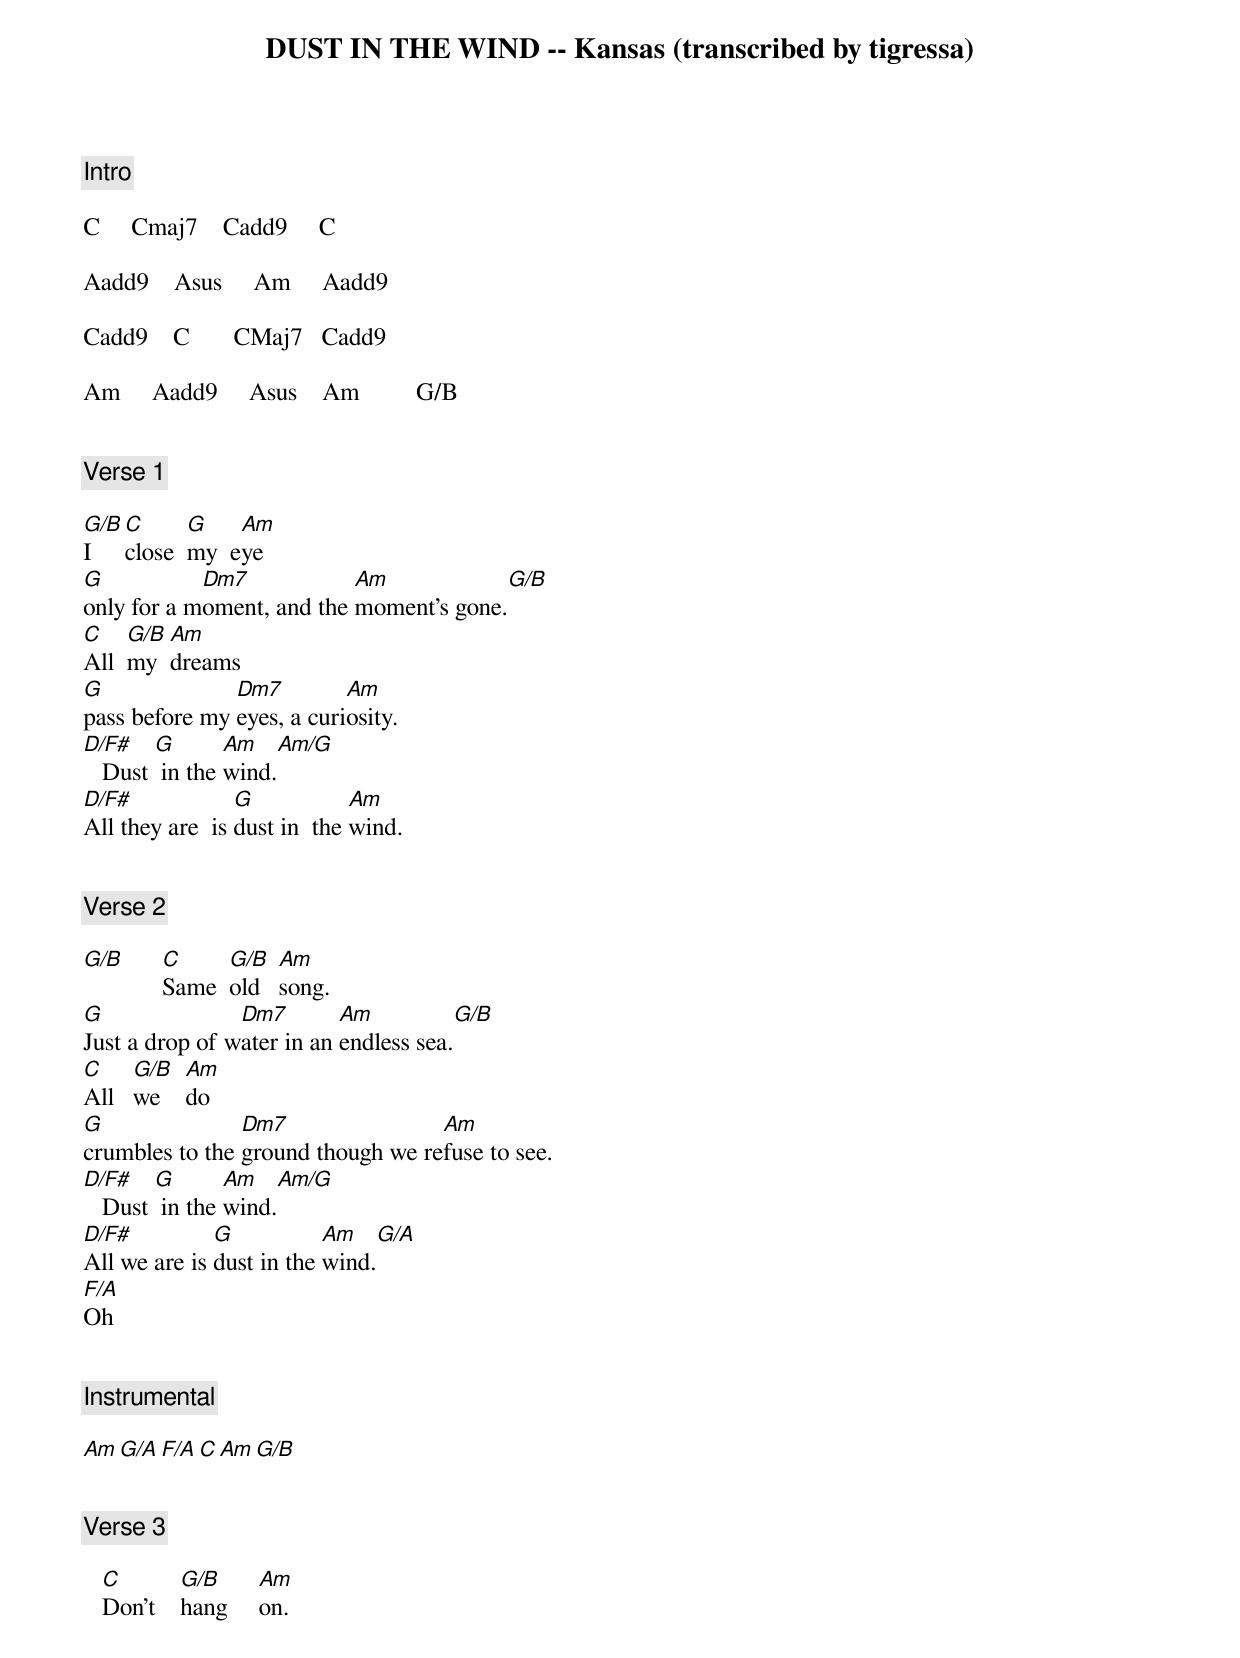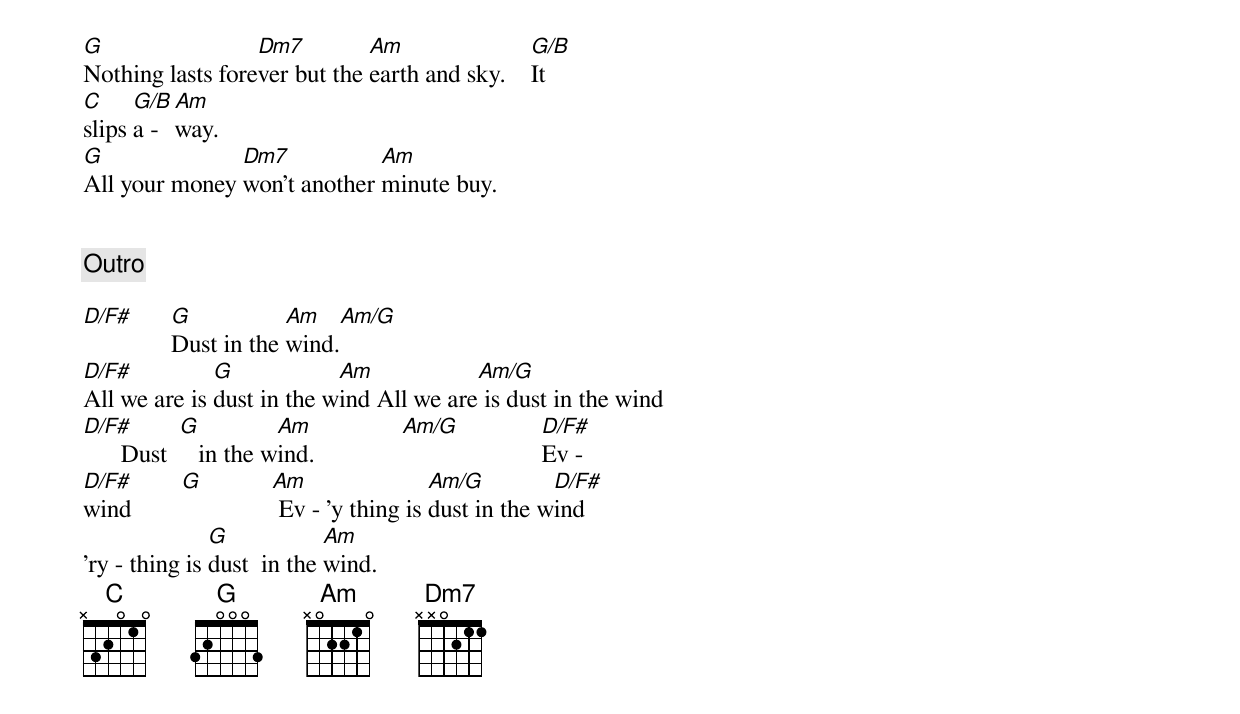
DUST IN THE WIND -- Kansas (transcribed by tigressa)


[Intro]

C     Cmaj7    Cadd9     C

Aadd9    Asus     Am     Aadd9

Cadd9    C       CMaj7   Cadd9

Am     Aadd9     Asus    Am         G/B


[Verse 1]

G/B  C      G    Am
I    close  my  eye
G           Dm7            Am              G/B
only for a moment, and the moment's gone.
C    G/B Am
All  my  dreams
G              Dm7         Am
pass before my eyes, a curiosity.
D/F#    G       Am      Am/G
   Dust  in the wind.
D/F#             G            Am
All they are  is dust in  the wind.


[Verse 2]

G/B   C     G/B   Am
      Same  old   song.
G               Dm7        Am             G/B
Just a drop of water in an endless sea.
C     G/B   Am
All   we    do
G               Dm7                Am
crumbles to the ground though we refuse to see.
D/F#    G       Am      Am/G
   Dust  in the wind.
D/F#          G           Am           G/A
All we are is dust in the wind.
F/A
Oh


[Instrumental]

Am    G/A      F/A            C           Am         G/B


[Verse 3]

   C        G/B      Am
   Don't    hang     on.
G                 Dm7         Am                G/B
Nothing lasts forever but the earth and sky.    It
C     G/B Am
slips a - way.
G              Dm7           Am
All your money won't another minute buy.


[Outro]

D/F#  G           Am       Am/G
      Dust in the wind.
D/F#          G            Am            Am/G
All we are is dust in the wind All we are is dust in the wind
D/F#        G          Am                Am/G         D/F#
      Dust     in the wind.                           Ev -
D/F#        G          Am                Am/G         D/F#
wind                    Ev - 'y thing is dust in the wind
               G            Am
'ry - thing is dust  in the wind.
